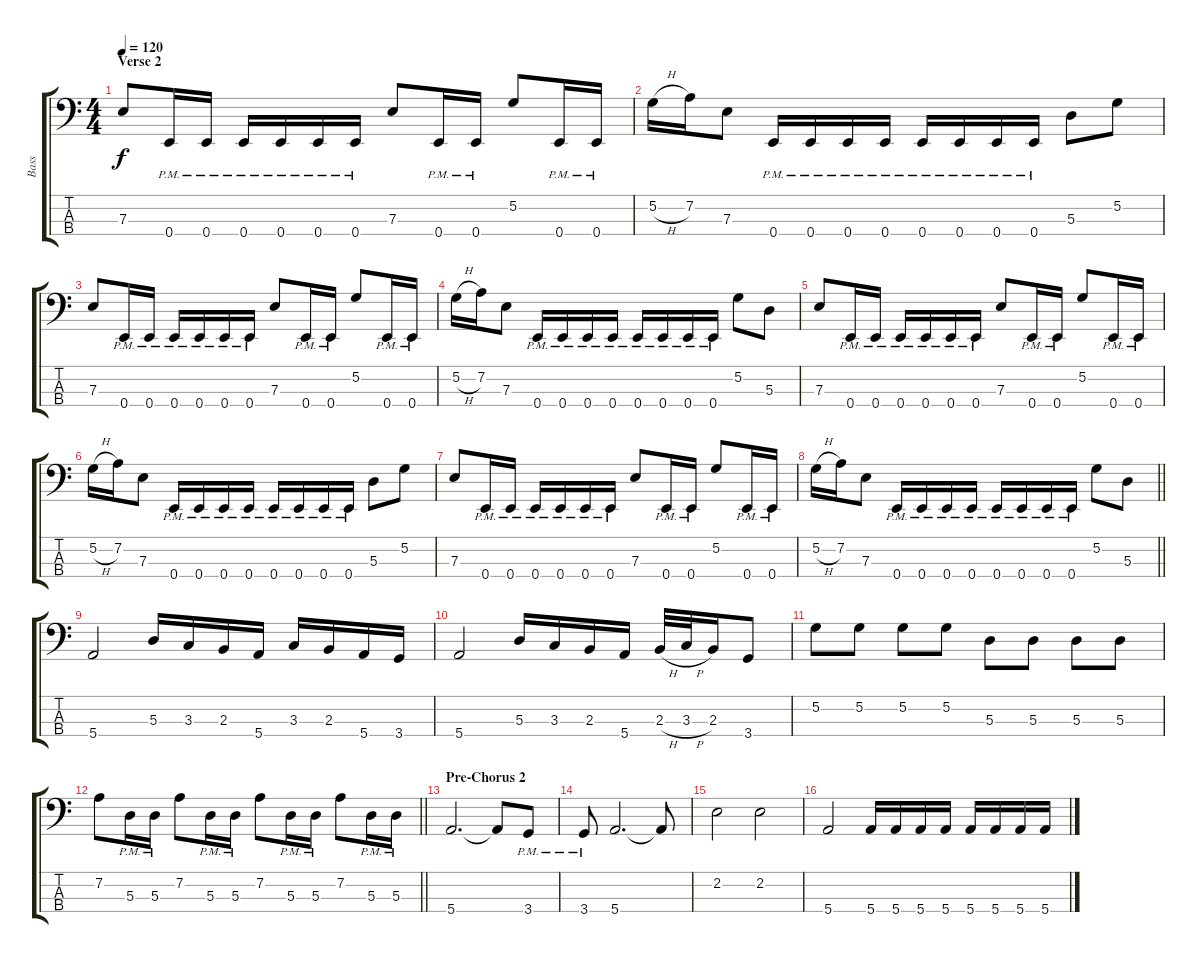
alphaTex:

\track ("Bass" "Bass") {instrument electricbasspick}
\staff {score tabs}
\tuning (G2 D2 A1 E1) {hide}
\ts (4 4)
\section ("" "Verse 2")
\tempo 120
\clef f4
\ks c
7.3.8{dy f} 0.4{pm}.16 0.4{pm}.16 0.4{pm}.16 0.4{pm}.16 0.4{pm}.16 0.4{pm}.16 7.3.8 0.4{pm}.16 0.4{pm}.16 5.2.8 0.4{pm}.16 0.4{pm}.16 |
5.2{h}.16 7.2.16 7.3.8 0.4{pm}.16 0.4{pm}.16 0.4{pm}.16 0.4{pm}.16 0.4{pm}.16 0.4{pm}.16 0.4{pm}.16 0.4{pm}.16 5.3.8 5.2.8 |
7.3.8 0.4{pm}.16 0.4{pm}.16 0.4{pm}.16 0.4{pm}.16 0.4{pm}.16 0.4{pm}.16 7.3.8 0.4{pm}.16 0.4{pm}.16 5.2.8 0.4{pm}.16 0.4{pm}.16 |
5.2{h}.16 7.2.16 7.3.8 0.4{pm}.16 0.4{pm}.16 0.4{pm}.16 0.4{pm}.16 0.4{pm}.16 0.4{pm}.16 0.4{pm}.16 0.4{pm}.16 5.2.8 5.3.8 |
7.3.8 0.4{pm}.16 0.4{pm}.16 0.4{pm}.16 0.4{pm}.16 0.4{pm}.16 0.4{pm}.16 7.3.8 0.4{pm}.16 0.4{pm}.16 5.2.8 0.4{pm}.16 0.4{pm}.16 |
5.2{h}.16 7.2.16 7.3.8 0.4{pm}.16 0.4{pm}.16 0.4{pm}.16 0.4{pm}.16 0.4{pm}.16 0.4{pm}.16 0.4{pm}.16 0.4{pm}.16 5.3.8 5.2.8 |
7.3.8 0.4{pm}.16 0.4{pm}.16 0.4{pm}.16 0.4{pm}.16 0.4{pm}.16 0.4{pm}.16 7.3.8 0.4{pm}.16 0.4{pm}.16 5.2.8 0.4{pm}.16 0.4{pm}.16 |
\barLineRight lightlight
5.2{h}.16 7.2.16 7.3.8 0.4{pm}.16 0.4{pm}.16 0.4{pm}.16 0.4{pm}.16 0.4{pm}.16 0.4{pm}.16 0.4{pm}.16 0.4{pm}.16 5.2.8 5.3.8 |
5.4.2 5.3.16 3.3.16 2.3.16 5.4.16 3.3.16 2.3.16 5.4.16 3.4.16 |
5.4.2 5.3.16 3.3.16 2.3.16 5.4.16 2.3{h}.32 3.3{h}.32 2.3.16 3.4.8 |
5.2.8 5.2.8 5.2.8 5.2.8 5.3.8 5.3.8 5.3.8 5.3.8 |
\barLineRight lightlight
7.2.8 5.3{pm}.16 5.3{pm}.16 7.2.8 5.3{pm}.16 5.3{pm}.16 7.2.8 5.3{pm}.16 5.3{pm}.16 7.2.8 5.3{pm}.16 5.3{pm}.16 |
\section ("" "Pre-Chorus 2")
5.4.2{d} 5.4{t}.8 3.4{pm}.8 |
3.4{pm}.8 5.4.2{d} 5.4{t}.8 |
2.2.2 2.2.2 |
5.4.2 5.4.16 5.4.16 5.4.16 5.4.16 5.4.16 5.4.16 5.4.16 5.4.16
